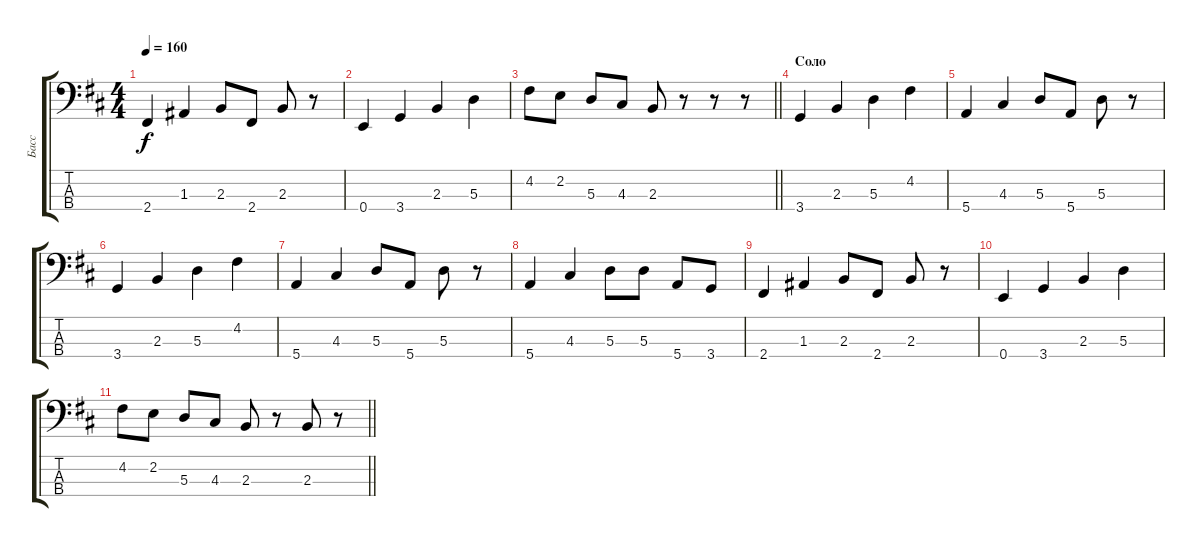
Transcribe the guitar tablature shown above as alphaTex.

\track ("Басс" "Басс") {instrument electricbassfinger}
\staff {score tabs}
\tuning (G2 D2 A1 E1) {hide}
\ts (4 4)
\tempo 160
\clef f4
\ks d
2.4.4{dy f} 1.3.4 2.3.8 2.4.8 2.3.8 r.8 |
0.4.4 3.4.4 2.3.4 5.3.4 |
\barLineRight lightlight
4.2.8 2.2.8 5.3.8 4.3.8 2.3.8 r.8 r.8 r.8 |
\section ("" "Соло")
3.4.4 2.3.4 5.3.4 4.2.4 |
5.4.4 4.3.4 5.3.8 5.4.8 5.3.8 r.8 |
3.4.4 2.3.4 5.3.4 4.2.4 |
5.4.4 4.3.4 5.3.8 5.4.8 5.3.8 r.8 |
5.4.4 4.3.4 5.3.8 5.3.8 5.4.8 3.4.8 |
2.4.4 1.3.4 2.3.8 2.4.8 2.3.8 r.8 |
0.4.4 3.4.4 2.3.4 5.3.4 |
\barLineRight lightlight
4.2.8 2.2.8 5.3.8 4.3.8 2.3.8 r.8 2.3.8 r.8
